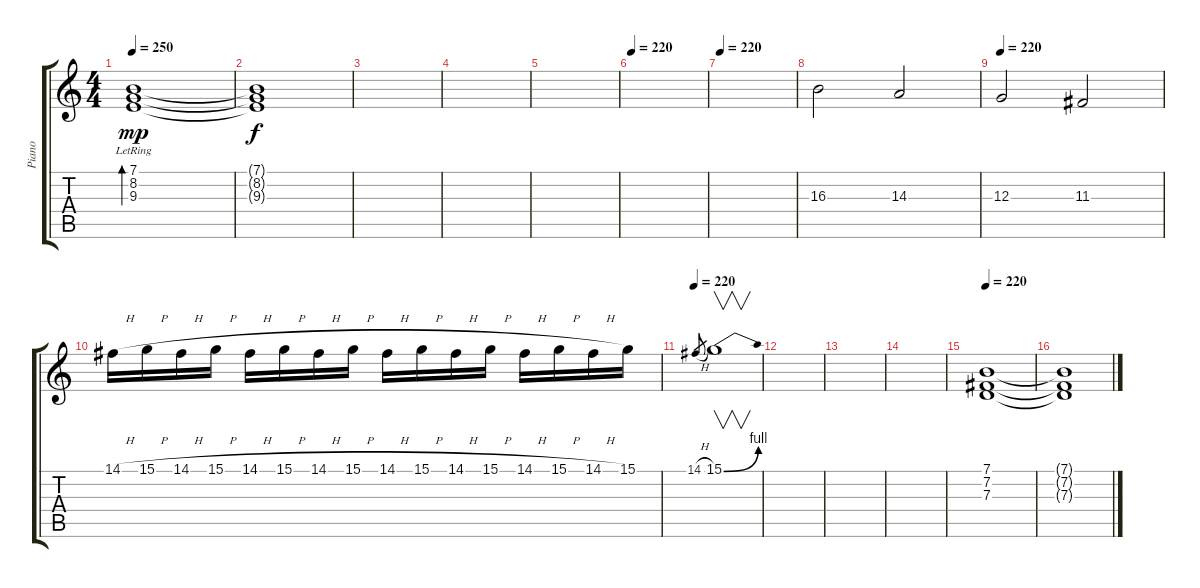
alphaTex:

\track ("Piano" "Piano") {instrument brightacousticpiano}
\staff {score tabs}
\tuning (E4 B3 G3 D3 A2 E2) {hide}
\ts (4 4)
\tempo 250
\tempo 220
\tempo 250
\clef g2
\ks c
(7.1{lr} 8.2{lr} 9.3{lr}).1{bd 480 dy mp volume 8 instrument brightacousticpiano} |
(7.1{t} 8.2{t} 9.3{t}).1{dy f} |
|
|
|
\tempo 220
|
\tempo 220
|
16.3.2 14.3.2 |
\tempo 220
12.3.2 11.3.2 |
14.1{h}.16 15.1{h}.16 14.1{h}.16 15.1{h}.16 14.1{h}.16 15.1{h}.16 14.1{h}.16 15.1{h}.16 14.1{h}.16 15.1{h}.16 14.1{h}.16 15.1{h}.16 14.1{h}.16 15.1{h}.16 14.1{h}.16 15.1.16 |
\tempo 220
14.1{h}.8{gr} 15.1{be (bend 0 0 60 4)}.1{v} |
|
|
|
\tempo 220
(7.1 7.2 7.3).1 |
(7.1{t} 7.2{t} 7.3{t}).1
